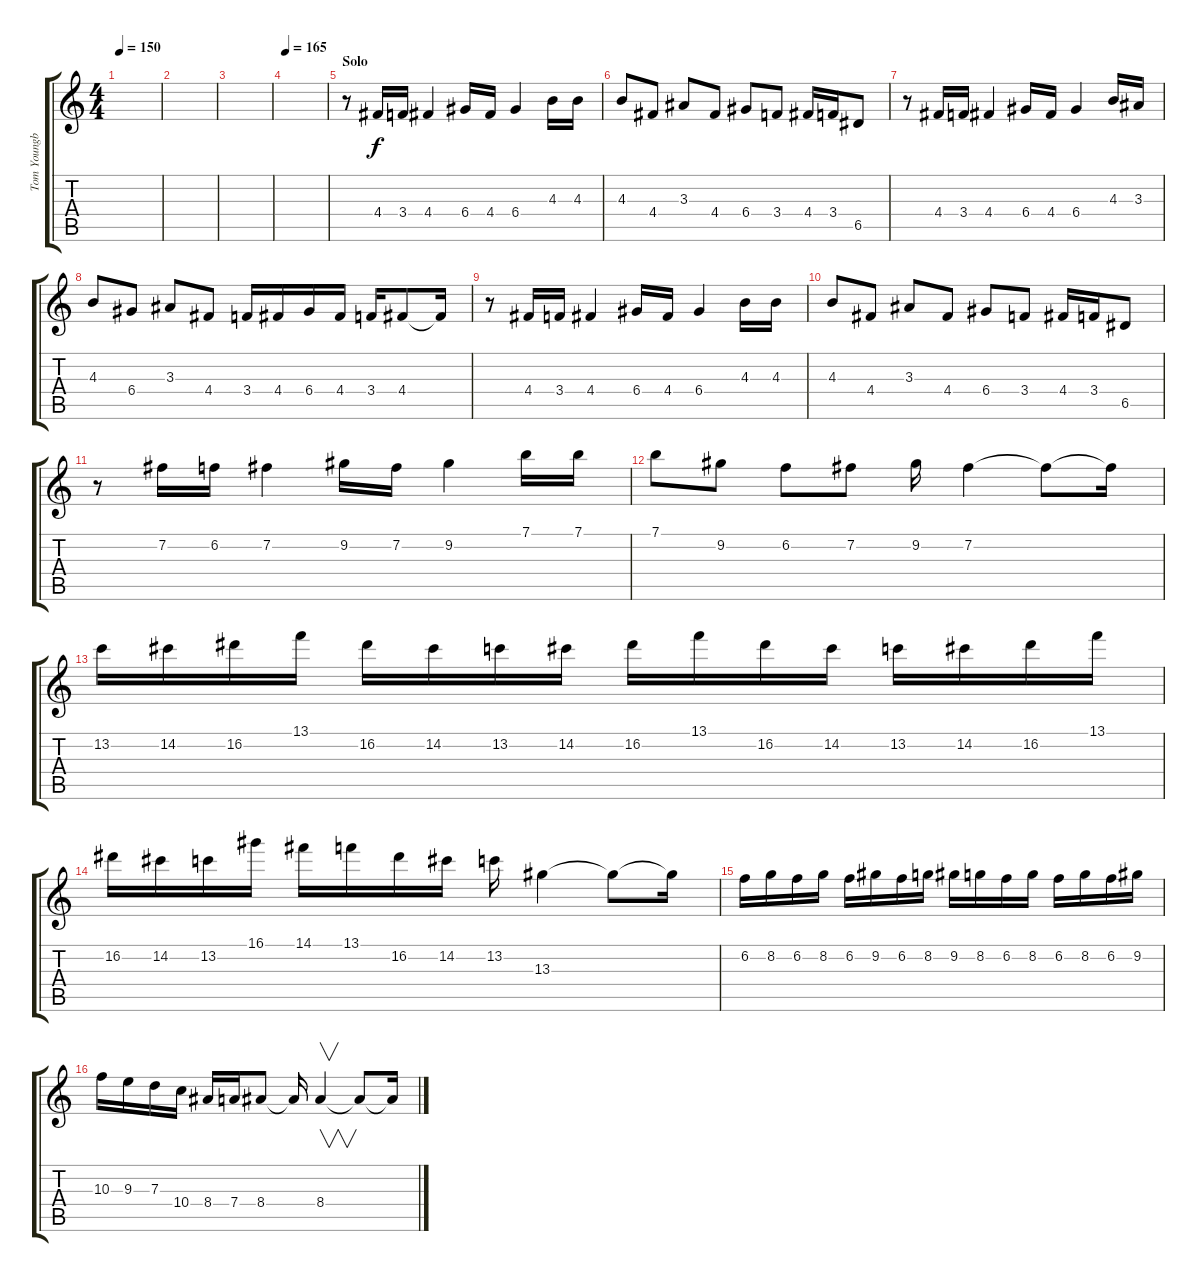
\track ("Tom Youngblood" "Tom Youngb") {instrument distortionguitar}
\staff {score tabs}
\tuning (E4 B3 G3 D3 A2 E2) {hide}
\ts (4 4)
\tempo 150
\clef g2
\ks c
|
|
|
\tempo 165
|
\section ("" "Solo")
r.8 4.4.16 3.4.16 4.4.4 6.4.16 4.4.16 6.4.4 4.3.16 4.3.16 |
4.3.8 4.4.8 3.3.8 4.4.8 6.4.8 3.4.8 4.4.16 3.4.16 6.5.8 |
r.8 4.4.16 3.4.16 4.4.4 6.4.16 4.4.16 6.4.4 4.3.16 3.3.16 |
4.3.8 6.4.8 3.3.8 4.4.8 3.4.16 4.4.16 6.4.16 4.4.16 3.4.16 4.4.8 4.4{t}.16 |
r.8 4.4.16 3.4.16 4.4.4 6.4.16 4.4.16 6.4.4 4.3.16 4.3.16 |
4.3.8 4.4.8 3.3.8 4.4.8 6.4.8 3.4.8 4.4.16 3.4.16 6.5.8 |
r.8 7.2.16 6.2.16 7.2.4 9.2.16 7.2.16 9.2.4 7.1.16 7.1.16 |
7.1.8 9.2.8 6.2.8 7.2.8 9.2.16 7.2.4 7.2{t}.8 7.2{t}.16 |
13.2.16 14.2.16 16.2.16 13.1.16 16.2.16 14.2.16 13.2.16 14.2.16 16.2.16 13.1.16 16.2.16 14.2.16 13.2.16 14.2.16 16.2.16 13.1.16 |
16.2.16 14.2.16 13.2.16 16.1.16 14.1.16 13.1.16 16.2.16 14.2.16 13.2.16 13.3.4 13.3{t}.8 13.3{t}.16 |
6.2.16 8.2.16 6.2.16 8.2.16 6.2.16 9.2.16 6.2.16 8.2.16 9.2.16 8.2.16 6.2.16 8.2.16 6.2.16 8.2.16 6.2.16 9.2.16 |
10.3.16 9.3.16 7.3.16 10.4.16 8.4.16 7.4.16 8.4.8 8.4{t}.16 8.4.4{v} 8.4{t}.8 8.4{t}.16
